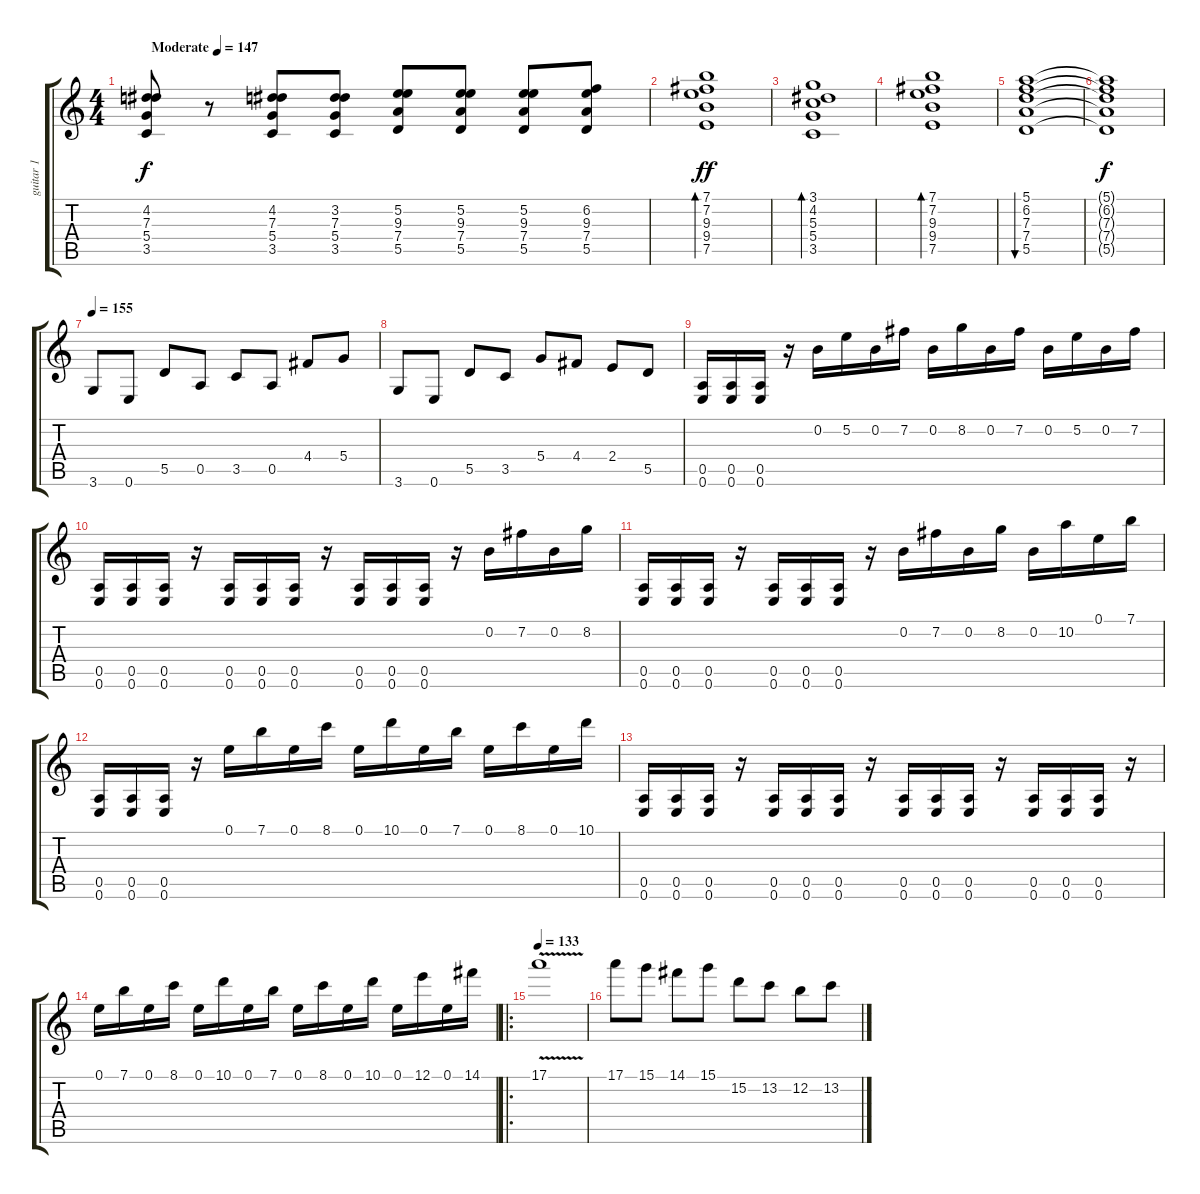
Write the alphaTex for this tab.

\track ("guitar 1" "guitar 1") {instrument distortionguitar}
\staff {score tabs}
\tuning (E4 B3 G3 D3 A2 E2) {hide}
\ts (4 4)
\tempo (147 "Moderate")
\clef g2
\ks c
(4.2 7.3 5.4 3.5).8{dy f instrument distortionguitar} r.8 (4.2 7.3 5.4 3.5).8 (3.2 7.3 5.4 3.5).8 (5.2 9.3 7.4 5.5).8 (5.2 9.3 7.4 5.5).8 (5.2 9.3 7.4 5.5).8 (6.2 9.3 7.4 5.5).8 |
(7.1 7.2 9.3 9.4 7.5).1{bd 480 dy ff instrument acousticguitarsteel} |
(3.1 4.2 5.3 5.4 3.5).1{bd 480} |
(7.1 7.2 9.3 9.4 7.5).1{bd 480 instrument acousticguitarsteel} |
(5.1 6.2 7.3 7.4 5.5).1{bu 480} |
(5.1{t} 6.2{t} 7.3{t} 7.4{t} 5.5{t}).1{dy f} |
\tempo 155
3.6.8{instrument distortionguitar} 0.6.8 5.5.8 0.5.8 3.5.8 0.5.8 4.4.8 5.4.8 |
3.6.8 0.6.8 5.5.8 3.5.8 5.4.8 4.4.8 2.4.8 5.5.8 |
(0.5 0.6).16 (0.5 0.6).16 (0.5 0.6).16 r.16 0.2.16 5.2.16 0.2.16 7.2.16 0.2.16 8.2.16 0.2.16 7.2.16 0.2.16 5.2.16 0.2.16 7.2.16 |
(0.5 0.6).16 (0.5 0.6).16 (0.5 0.6).16 r.16 (0.5 0.6).16 (0.5 0.6).16 (0.5 0.6).16 r.16 (0.5 0.6).16 (0.5 0.6).16 (0.5 0.6).16 r.16 0.2.16 7.2.16 0.2.16 8.2.16 |
(0.5 0.6).16 (0.5 0.6).16 (0.5 0.6).16 r.16 (0.5 0.6).16 (0.5 0.6).16 (0.5 0.6).16 r.16 0.2.16 7.2.16 0.2.16 8.2.16 0.2.16 10.2.16 0.1.16 7.1.16 |
(0.5 0.6).16 (0.5 0.6).16 (0.5 0.6).16 r.16 0.1.16 7.1.16 0.1.16 8.1.16 0.1.16 10.1.16 0.1.16 7.1.16 0.1.16 8.1.16 0.1.16 10.1.16 |
(0.5 0.6).16 (0.5 0.6).16 (0.5 0.6).16 r.16 (0.5 0.6).16 (0.5 0.6).16 (0.5 0.6).16 r.16 (0.5 0.6).16 (0.5 0.6).16 (0.5 0.6).16 r.16 (0.5 0.6).16 (0.5 0.6).16 (0.5 0.6).16 r.16 |
0.1.16 7.1.16 0.1.16 8.1.16 0.1.16 10.1.16 0.1.16 7.1.16 0.1.16 8.1.16 0.1.16 10.1.16 0.1.16 12.1.16 0.1.16 14.1.16 |
\ro
\tempo 133
17.1{v}.1 |
17.1.8 15.1.8 14.1.8 15.1.8 15.2.8 13.2.8 12.2.8 13.2.8
